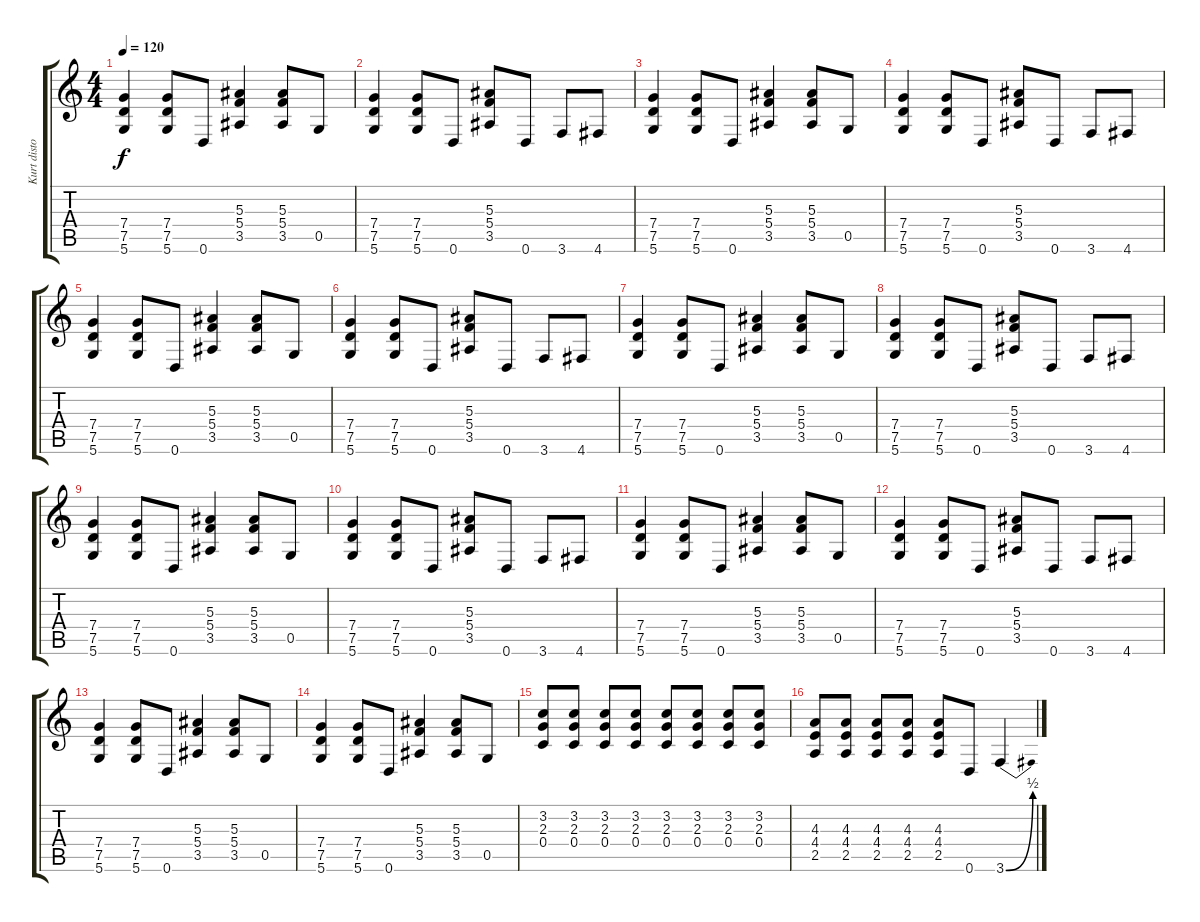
\track ("Kurt disto" "Kurt disto") {instrument overdrivenguitar}
\staff {score tabs}
\tuning (D4 A3 F3 C3 G2 D2) {hide}
\ts (4 4)
\tempo 120
\clef g2
\ks c
(7.4 7.5 5.6).4{dy f} (7.4 7.5 5.6).8 0.6.8 (5.3 5.4 3.5).4 (5.3 5.4 3.5).8 0.5.8 |
(7.4 7.5 5.6).4 (7.4 7.5 5.6).8 0.6.8 (5.3 5.4 3.5).8 0.6.8 3.6.8 4.6.8 |
(7.4 7.5 5.6).4 (7.4 7.5 5.6).8 0.6.8 (5.3 5.4 3.5).4 (5.3 5.4 3.5).8 0.5.8 |
(7.4 7.5 5.6).4 (7.4 7.5 5.6).8 0.6.8 (5.3 5.4 3.5).8 0.6.8 3.6.8 4.6.8 |
(7.4 7.5 5.6).4 (7.4 7.5 5.6).8 0.6.8 (5.3 5.4 3.5).4 (5.3 5.4 3.5).8 0.5.8 |
(7.4 7.5 5.6).4 (7.4 7.5 5.6).8 0.6.8 (5.3 5.4 3.5).8 0.6.8 3.6.8 4.6.8 |
(7.4 7.5 5.6).4 (7.4 7.5 5.6).8 0.6.8 (5.3 5.4 3.5).4 (5.3 5.4 3.5).8 0.5.8 |
(7.4 7.5 5.6).4 (7.4 7.5 5.6).8 0.6.8 (5.3 5.4 3.5).8 0.6.8 3.6.8 4.6.8 |
(7.4 7.5 5.6).4 (7.4 7.5 5.6).8 0.6.8 (5.3 5.4 3.5).4 (5.3 5.4 3.5).8 0.5.8 |
(7.4 7.5 5.6).4 (7.4 7.5 5.6).8 0.6.8 (5.3 5.4 3.5).8 0.6.8 3.6.8 4.6.8 |
(7.4 7.5 5.6).4 (7.4 7.5 5.6).8 0.6.8 (5.3 5.4 3.5).4 (5.3 5.4 3.5).8 0.5.8 |
(7.4 7.5 5.6).4 (7.4 7.5 5.6).8 0.6.8 (5.3 5.4 3.5).8 0.6.8 3.6.8 4.6.8 |
(7.4 7.5 5.6).4 (7.4 7.5 5.6).8 0.6.8 (5.3 5.4 3.5).4 (5.3 5.4 3.5).8 0.5.8 |
(7.4 7.5 5.6).4 (7.4 7.5 5.6).8 0.6.8 (5.3 5.4 3.5).4 (5.3 5.4 3.5).8 0.5.8 |
(3.2 2.3 0.4).8 (3.2 2.3 0.4).8 (3.2 2.3 0.4).8 (3.2 2.3 0.4).8 (3.2 2.3 0.4).8 (3.2 2.3 0.4).8 (3.2 2.3 0.4).8 (3.2 2.3 0.4).8 |
(4.3 4.4 2.5).8 (4.3 4.4 2.5).8 (4.3 4.4 2.5).8 (4.3 4.4 2.5).8 (4.3 4.4 2.5).8 0.6.8 3.6{be (bend 0 0 60 2)}.4
